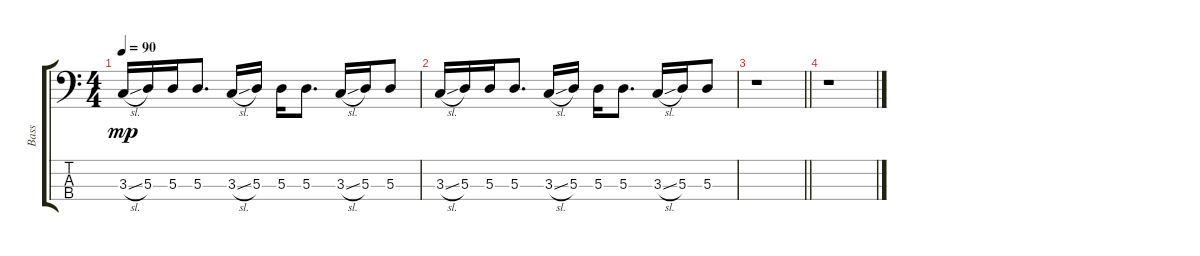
\track ("Bass" "Bass") {instrument electricbassfinger}
\staff {score tabs}
\tuning (G2 D2 A1 D1) {hide}
\ts (4 4)
\tempo 90
\clef f4
\ks c
3.3{sl}.16{dy mp} 5.3.16 5.3.16 5.3.8{d} 3.3{sl}.16 5.3.16 5.3.16 5.3.8{d} 3.3{sl}.16 5.3.16 5.3.8 |
3.3{sl}.16 5.3.16 5.3.16 5.3.8{d} 3.3{sl}.16 5.3.16 5.3.16 5.3.8{d} 3.3{sl}.16 5.3.16 5.3.8 |
\barLineRight lightlight
r.1 |
r.1
